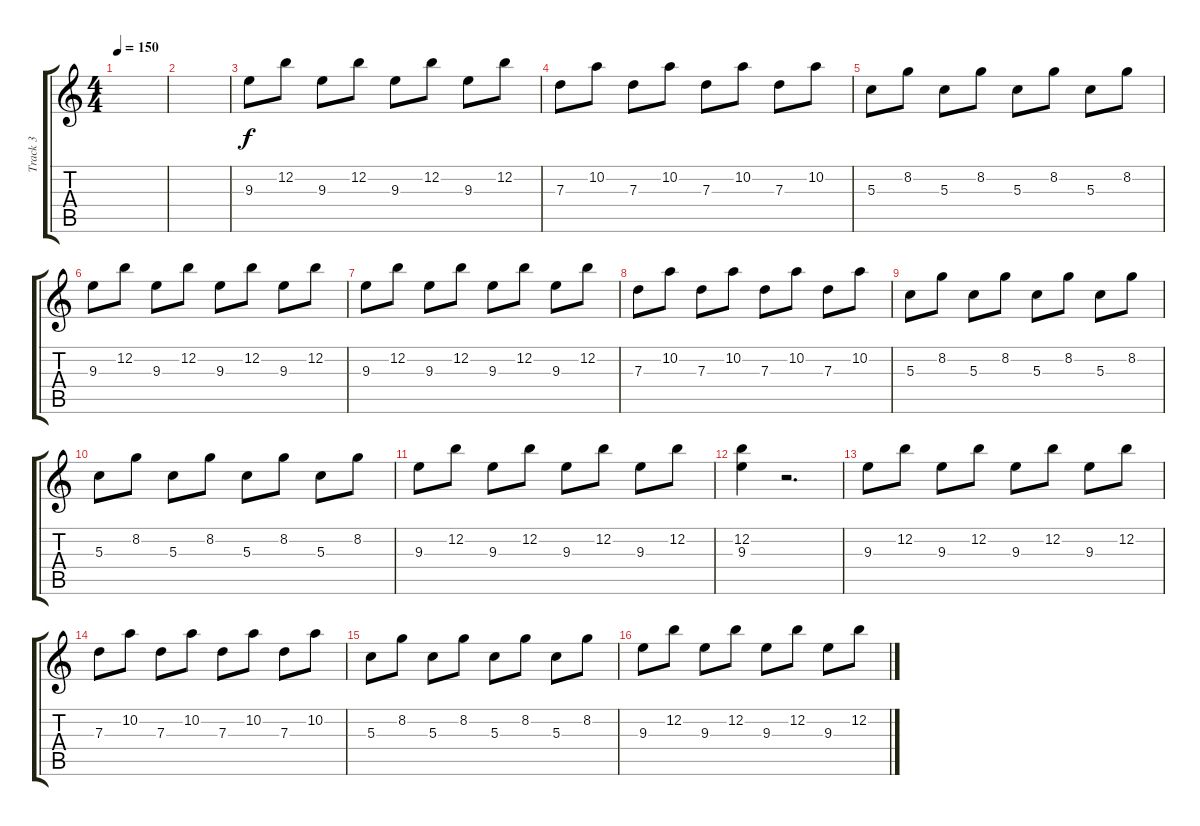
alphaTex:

\track ("Track 3" "Track 3") {instrument electricguitarclean}
\staff {score tabs}
\tuning (E4 B3 G3 D3 A2 E2) {hide}
\ts (4 4)
\tempo 150
\clef g2
\ks c
|
|
9.3.8 12.2.8 9.3.8 12.2.8 9.3.8 12.2.8 9.3.8 12.2.8 |
7.3.8 10.2.8 7.3.8 10.2.8 7.3.8 10.2.8 7.3.8 10.2.8 |
5.3.8 8.2.8 5.3.8 8.2.8 5.3.8 8.2.8 5.3.8 8.2.8 |
9.3.8 12.2.8 9.3.8 12.2.8 9.3.8 12.2.8 9.3.8 12.2.8 |
9.3.8 12.2.8 9.3.8 12.2.8 9.3.8 12.2.8 9.3.8 12.2.8 |
7.3.8 10.2.8 7.3.8 10.2.8 7.3.8 10.2.8 7.3.8 10.2.8 |
5.3.8 8.2.8 5.3.8 8.2.8 5.3.8 8.2.8 5.3.8 8.2.8 |
5.3.8 8.2.8 5.3.8 8.2.8 5.3.8 8.2.8 5.3.8 8.2.8 |
9.3.8 12.2.8 9.3.8 12.2.8 9.3.8 12.2.8 9.3.8 12.2.8 |
(12.2 9.3).4 r.2{d} |
9.3.8 12.2.8 9.3.8 12.2.8 9.3.8 12.2.8 9.3.8 12.2.8 |
7.3.8 10.2.8 7.3.8 10.2.8 7.3.8 10.2.8 7.3.8 10.2.8 |
5.3.8 8.2.8 5.3.8 8.2.8 5.3.8 8.2.8 5.3.8 8.2.8 |
9.3.8 12.2.8 9.3.8 12.2.8 9.3.8 12.2.8 9.3.8 12.2.8
